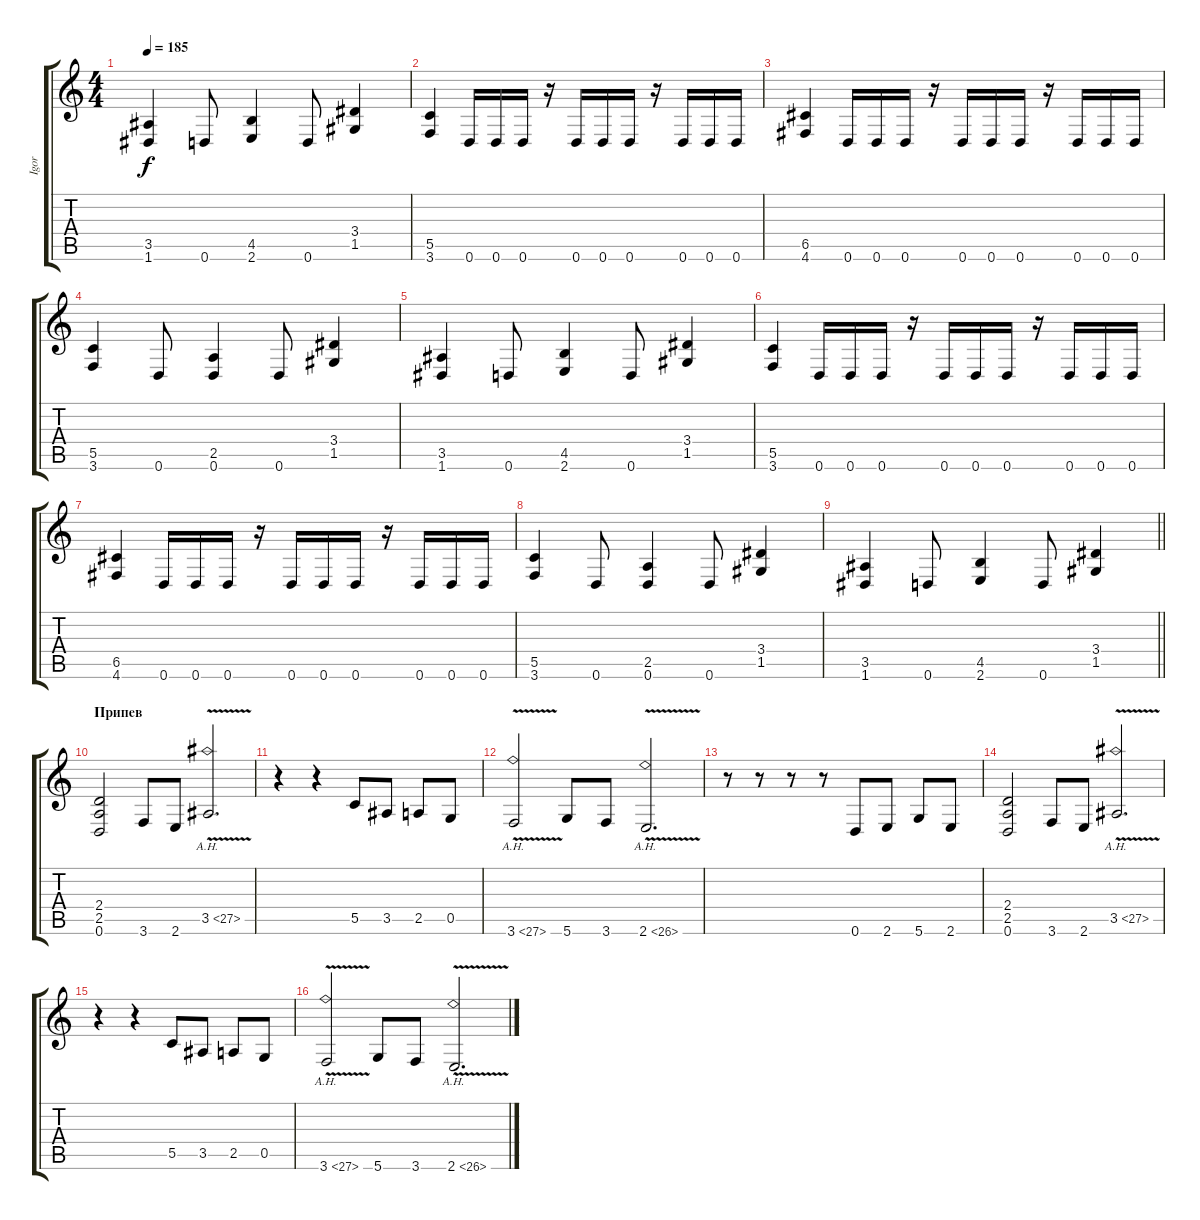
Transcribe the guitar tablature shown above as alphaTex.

\track ("Igor" "Igor") {instrument overdrivenguitar}
\staff {score tabs}
\tuning (D4 A3 F3 C3 G2 D2) {hide}
\ts (4 4)
\tempo 185
\clef g2
\ks c
(3.5 1.6).4{dy f} 0.6.8 (4.5 2.6).4 0.6.8 (3.4 1.5).4 |
(5.5 3.6).4 0.6.16 0.6.16 0.6.16 r.16 0.6.16 0.6.16 0.6.16 r.16 0.6.16 0.6.16 0.6.16 |
(6.5 4.6).4 0.6.16 0.6.16 0.6.16 r.16 0.6.16 0.6.16 0.6.16 r.16 0.6.16 0.6.16 0.6.16 |
(5.5 3.6).4 0.6.8 (2.5 0.6).4 0.6.8 (3.4 1.5).4 |
(3.5 1.6).4 0.6.8 (4.5 2.6).4 0.6.8 (3.4 1.5).4 |
(5.5 3.6).4 0.6.16 0.6.16 0.6.16 r.16 0.6.16 0.6.16 0.6.16 r.16 0.6.16 0.6.16 0.6.16 |
(6.5 4.6).4 0.6.16 0.6.16 0.6.16 r.16 0.6.16 0.6.16 0.6.16 r.16 0.6.16 0.6.16 0.6.16 |
(5.5 3.6).4 0.6.8 (2.5 0.6).4 0.6.8 (3.4 1.5).4 |
\barLineRight lightlight
(3.5 1.6).4 0.6.8 (4.5 2.6).4 0.6.8 (3.4 1.5).4 |
\section ("" "Припев")
(2.4 2.5 0.6).2 3.6.8 2.6.8 3.5{ah 24 v}.2{d} |
r.4 r.4 5.5.8 3.5.8 2.5.8 0.5.8 |
3.6{ah 24 v}.2 5.6.8 3.6.8 2.6{ah 24 v}.2{d} |
r.8 r.8 r.8 r.8 0.6.8 2.6.8 5.6.8 2.6.8 |
(2.4 2.5 0.6).2 3.6.8 2.6.8 3.5{ah 24 v}.2{d} |
r.4 r.4 5.5.8 3.5.8 2.5.8 0.5.8 |
3.6{ah 24 v}.2 5.6.8 3.6.8 2.6{ah 24 v}.2{d}
